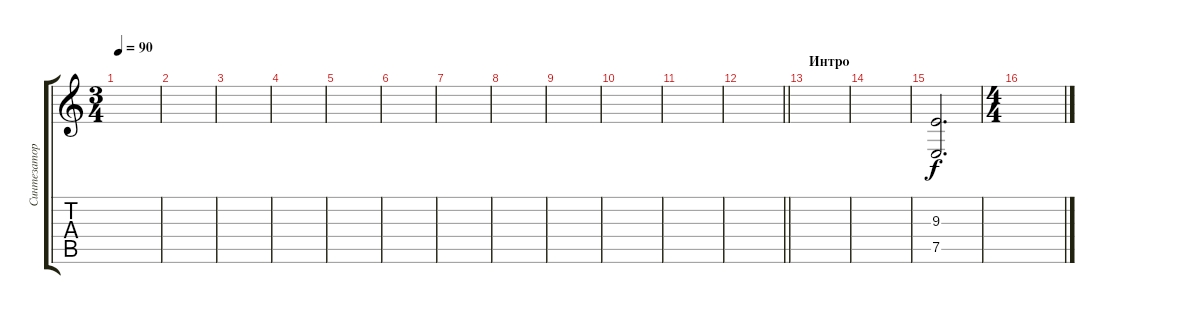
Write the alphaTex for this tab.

\track ("Синтезатор 2" "Синтезатор") {instrument tubularbells}
\staff {score tabs}
\tuning (E4 B3 G3 D3 A2 E2) {hide}
\ts (3 4)
\tempo 90
\clef g2
\ks c
|
|
|
|
|
|
|
|
|
|
|
\barLineRight lightlight
|
\section ("" "Интро")
|
|
(9.3 7.5).2{d} |
\ts (4 4)
